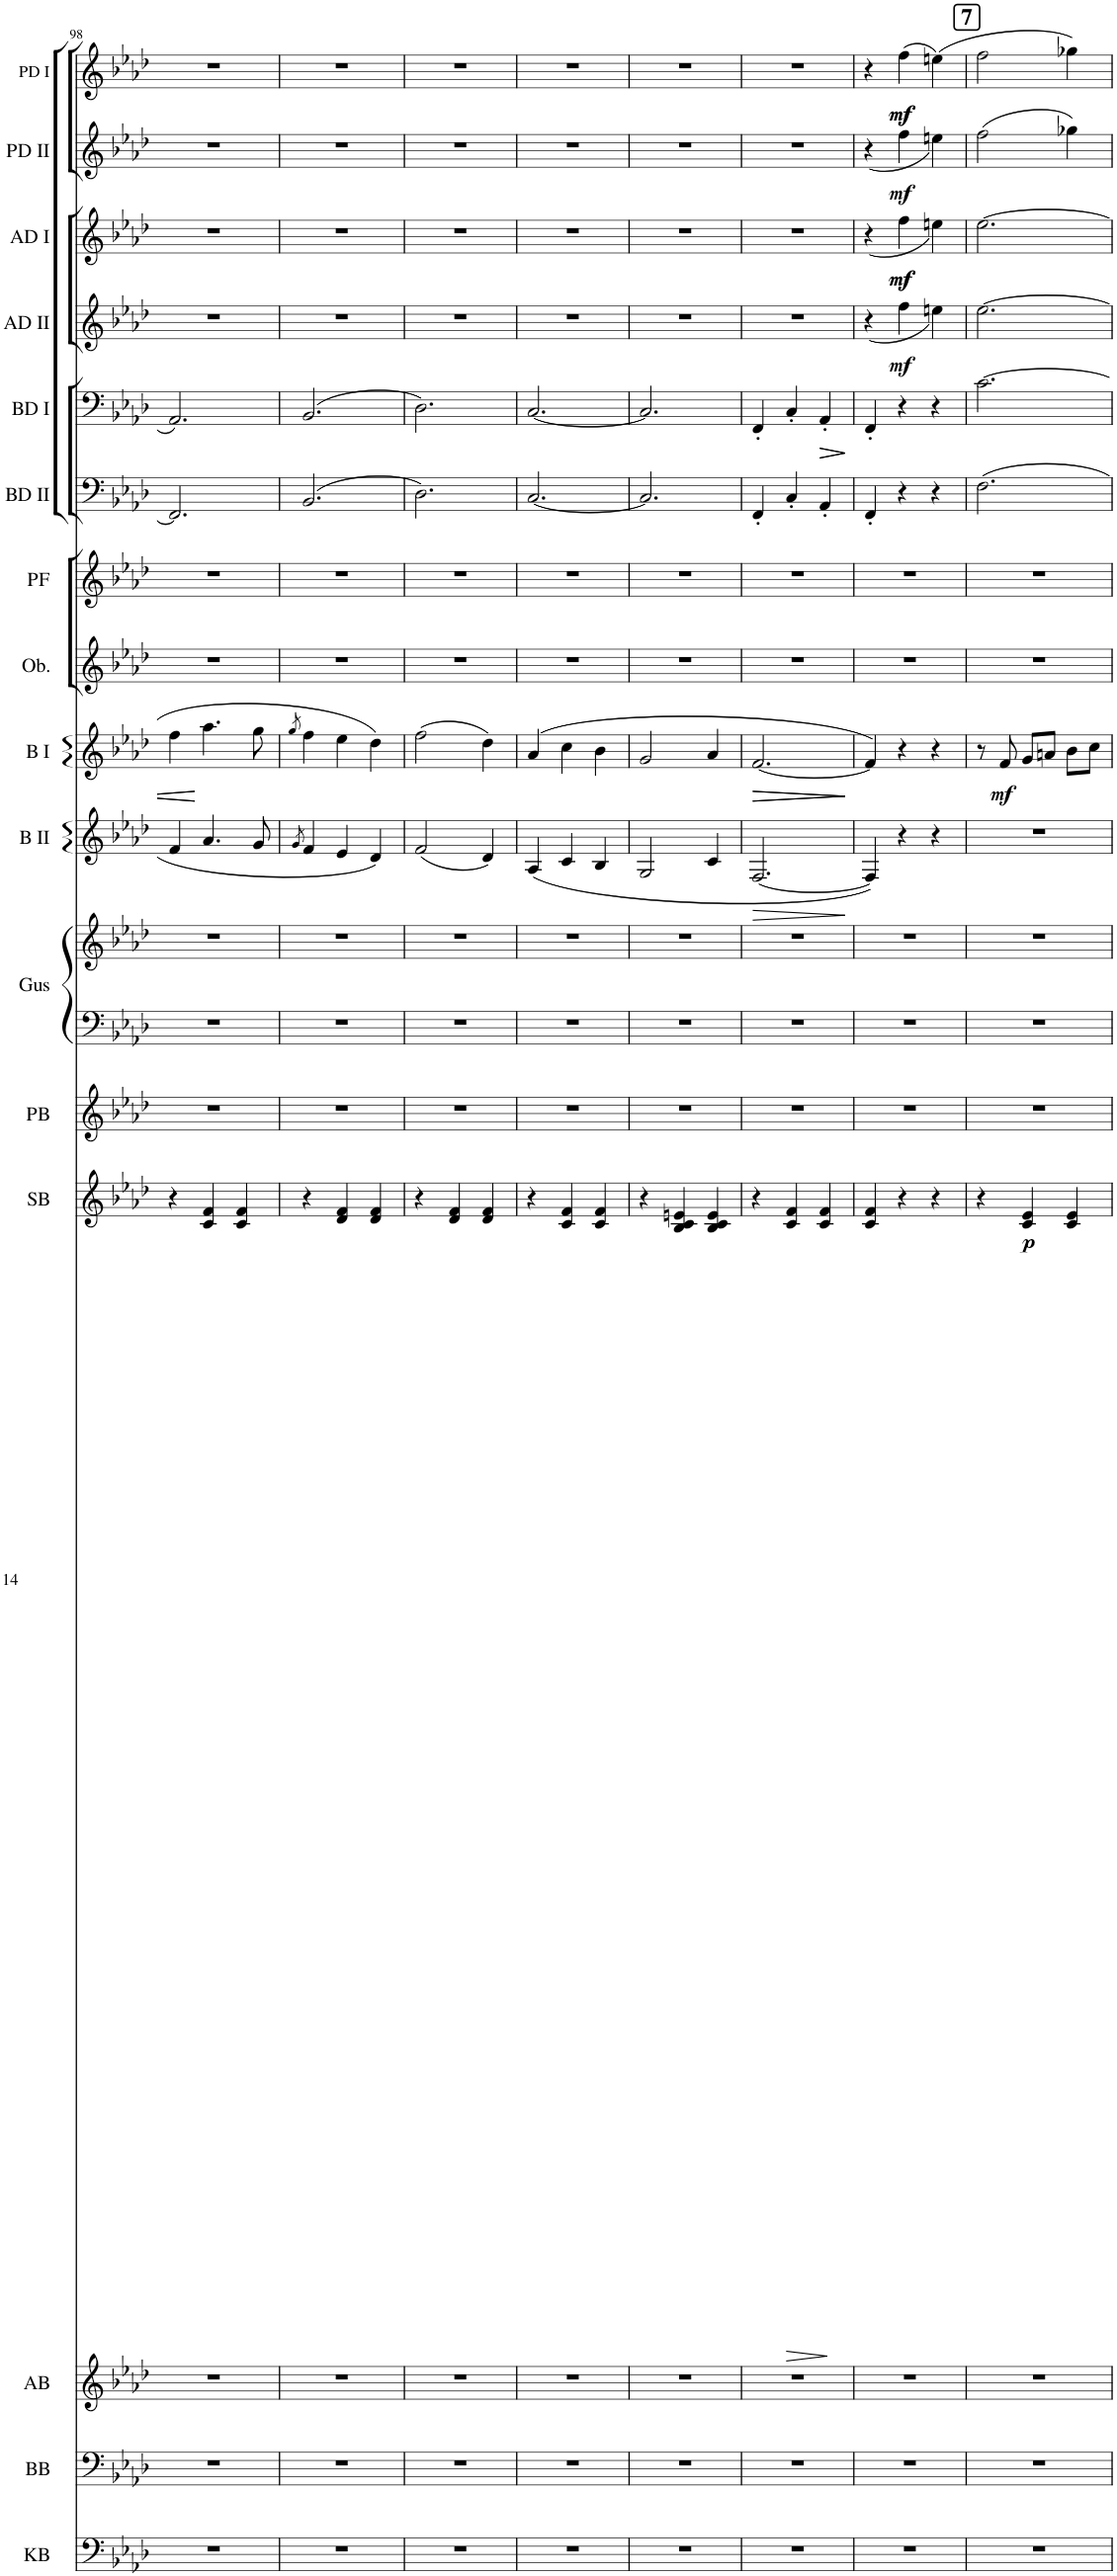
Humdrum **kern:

**kern	**kern	**kern	**kern	**dynam	**kern	**kern	**kern	**kern	**dynam	**kern	**dynam	**kern	**kern	**kern	**kern	**dynam	**kern	**dynam	**kern	**dynam	**kern	**dynam	**kern	**dynam
*part16	*part15	*part14	*part13	*part13	*part12	*part11	*part11	*part10	*part10	*part9	*part9	*part8	*part7	*part6	*part5	*part5	*part4	*part4	*part3	*part3	*part2	*part2	*part1	*part1
*staff17	*staff16	*staff15	*staff14	*staff14	*staff13	*staff12	*staff11	*staff10	*staff10	*staff9	*staff9	*staff8	*staff7	*staff6	*staff5	*staff5	*staff4	*staff4	*staff3	*staff3	*staff2	*staff2	*staff1	*staff1
*I"Kontrabas	*I"Basbalalajka	*I"Altbalalajka	*I"Sekundbalalajka	*	*I"Primbalalajka	*I"Gusli (klaviatur)	*	*I"Bajan II	*	*I"Bajan I	*	*I"Oboe	*I"Piccoloflöjt	*I"Basdomra II	*I"Basdomra I	*	*I"Altdomra II	*	*I"Altdomra I	*	*I"Primdomra II	*	*I"Primdomra I	*
*I'KB	*I'BB	*I'AB	*I'SB	*	*I'PB	*I'Gus	*	*I'B II	*	*I'B I	*	*I'Ob.	*I'PF	*I'BD II	*I'BD I	*	*I'AD II	*	*I'AD I	*	*I'PD II	*	*I'PD I	*
!!LO:PB:g=z
*clefF4	*clefF4	*clefG2	*clefG2	*	*clefG2	*clefF4	*clefG2	*clefG2	*	*clefG2	*	*clefG2	*clefG2	*clefF4	*clefF4	*	*clefG2	*	*clefG2	*	*clefG2	*	*clefG2	*
*	*	*	*	*	*	*	*	*	*	*	*	*	*Trd-7c-12	*	*	*	*	*	*	*	*	*	*	*
*k[b-e-a-d-]	*k[b-e-a-d-]	*k[b-e-a-d-]	*k[b-e-a-d-]	*	*k[b-e-a-d-]	*k[b-e-a-d-]	*k[b-e-a-d-]	*k[b-e-a-d-]	*	*k[b-e-a-d-]	*	*k[b-e-a-d-]	*k[b-e-a-d-]	*k[b-e-a-d-]	*k[b-e-a-d-]	*	*k[b-e-a-d-]	*	*k[b-e-a-d-]	*	*k[b-e-a-d-]	*	*k[b-e-a-d-]	*
*M3/4	*M3/4	*M3/4	*M3/4	*	*M3/4	*M3/4	*M3/4	*M3/4	*	*M3/4	*	*M3/4	*M3/4	*M3/4	*M3/4	*	*M3/4	*	*M3/4	*	*M3/4	*	*M3/4	*
=98	=98	=98	=98	=98	=98	=98	=98	=98	=98	=98	=98	=98	=98	=98	=98	=98	=98	=98	=98	=98	=98	=98	=98	=98
2.r	2.r	2.r	4r	.	2.r	2.r	2.r	4f/	.	4ff\	.	2.r	2.r	2.FF/]	2.AA-/	.	2.r	.	2.r	.	2.r	.	2.r	.
.	.	.	4c/ 4f/	.	.	.	.	4.a-/	.	4.aa-\	.	.	.	.	.	.	.	.	.	.	.	.	.	.
.	.	.	4c/ 4f/	.	.	.	.	.	.	.	.	.	.	.	.	.	.	.	.	.	.	.	.	.
.	.	.	.	.	.	.	.	8g/	.	8gg\	.	.	.	.	.	.	.	.	.	.	.	.	.	.
=99	=99	=99	=99	=99	=99	=99	=99	=99	=99	=99	=99	=99	=99	=99	=99	=99	=99	=99	=99	=99	=99	=99	=99	=99
.	.	.	.	.	.	.	.	8qg/	.	8qgg/	.	.	.	.	.	.	.	.	.	.	.	.	.	.
2.r	2.r	2.r	4r	.	2.r	2.r	2.r	4f/	.	4ff\	.	2.r	2.r	(2.BB-/	(2.BB-/	.	2.r	.	2.r	.	2.r	.	2.r	.
.	.	.	4d-/ 4f/	.	.	.	.	4e-/	.	4ee-\	.	.	.	.	.	.	.	.	.	.	.	.	.	.
.	.	.	4d-/ 4f/	.	.	.	.	4d-/	.	4dd-\	.	.	.	.	.	.	.	.	.	.	.	.	.	.
=100	=100	=100	=100	=100	=100	=100	=100	=100	=100	=100	=100	=100	=100	=100	=100	=100	=100	=100	=100	=100	=100	=100	=100	=100
2.r	2.r	2.r	4r	.	2.r	2.r	2.r	(2f/	.	(2ff\	.	2.r	2.r	2.D-\)	2.D-\)	.	2.r	.	2.r	.	2.r	.	2.r	.
.	.	.	4d-/ 4f/	.	.	.	.	.	.	.	.	.	.	.	.	.	.	.	.	.	.	.	.	.
.	.	.	4d-/ 4f/	.	.	.	.	4d-/)	.	4dd-\)	.	.	.	.	.	.	.	.	.	.	.	.	.	.
=101	=101	=101	=101	=101	=101	=101	=101	=101	=101	=101	=101	=101	=101	=101	=101	=101	=101	=101	=101	=101	=101	=101	=101	=101
2.r	2.r	2.r	4r	.	2.r	2.r	2.r	(4A-/	.	(4a-/	.	2.r	2.r	[2.C/	[2.C/	.	2.r	.	2.r	.	2.r	.	2.r	.
.	.	.	4c/ 4f/	.	.	.	.	4c/	.	4cc\	.	.	.	.	.	.	.	.	.	.	.	.	.	.
.	.	.	4c/ 4f/	.	.	.	.	4B-/	.	4b-\	.	.	.	.	.	.	.	.	.	.	.	.	.	.
=102	=102	=102	=102	=102	=102	=102	=102	=102	=102	=102	=102	=102	=102	=102	=102	=102	=102	=102	=102	=102	=102	=102	=102	=102
2.r	2.r	2.r	4r	.	2.r	2.r	2.r	2G/	.	2g/	.	2.r	2.r	2.C/]	2.C/]	.	2.r	.	2.r	.	2.r	.	2.r	.
.	.	.	4B-/ 4c/ 4en/	.	.	.	.	.	.	.	.	.	.	.	.	.	.	.	.	.	.	.	.	.
.	.	.	4B-/ 4c/ 4e/	.	.	.	.	4c/	.	4a-/	.	.	.	.	.	.	.	.	.	.	.	.	.	.
=103	=103	=103	=103	=103	=103	=103	=103	=103	=103	=103	=103	=103	=103	=103	=103	=103	=103	=103	=103	=103	=103	=103	=103	=103
!	!	!	!	!	!	!	!	!	!LO:HP:b	!	!LO:HP:b	!	!	!	!	!	!	!	!	!	!	!	!	!
!	!	!	!	!	!	!	!	!	!	!	!LO:HP:n=1:b	!	!	!	!	!	!	!	!	!	!	!	!	!
2.r	2.r	2.r	4r	.	2.r	2.r	2.r	[2.F/	>	[2.f/	> >	2.r	2.r	4FF'/	4FF'/	.	2.r	.	2.r	.	2.r	.	2.r	.
!	!	!	!	!LO:HP:b	!	!	!	!	!	!	!	!	!	!	!	!	!	!	!	!	!	!	!	!
.	.	.	4c/ 4f/	>	.	.	.	.	.	.	.	.	.	4C'/	4C'/	.	.	.	.	.	.	.	.	.
!	!	!	!	!	!	!	!	!	!	!	!	!	!	!	!	!LO:HP:b	!	!	!	!	!	!	!	!
!	!	!	!	!	!	!	!	!	!	!	!	!	!	!	!	!LO:HP:n=1:b	!	!	!	!	!	!	!	!
.	.	.	4c/ 4f/	]	.	.	.	.	.	.	.	.	.	4AA-'/	4AA-'/	> >	.	.	.	.	.	.	.	.
.	.	.	.	.	.	.	.	.	]	.	]	.	.	.	.	]	.	.	.	.	.	.	.	.
=104	=104	=104	=104	=104	=104	=104	=104	=104	=104	=104	=104	=104	=104	=104	=104	=104	=104	=104	=104	=104	=104	=104	=104	=104
2.r	2.r	2.r	4c/ 4f/	.	2.r	2.r	2.r	4F/])	.	4f/])	.	2.r	2.r	4FF'/	4FF'/	.	(4r	.	(4r	.	(4r	.	4r	.
!	!	!	!	!	!	!	!	!	!	!	!	!	!	!	!	!	!	!LO:DY:b	!	!LO:DY:b	!	!	!	!
!	!	!	!	!	!	!	!	!	!	!	!	!	!	!	!	!	!	!	!	!LO:DY:n=1:b	!	!LO:DY:b	!	!LO:DY:b
!	!	!	!	!	!	!	!	!	!	!	!	!	!	!	!	!	!	!	!	!	!	!	!	!LO:DY:n=1:b
.	.	.	4r	.	.	.	.	4r	.	4r	]	.	.	4r	4r	]	4ff\	mf	4ff\	mf mf	4ff\	mf	(4ff\	mf mf
.	.	.	4r	.	.	.	.	4r	.	4r	.	.	.	4r	4r	.	4een\)	.	4een\)	.	4een\)	.	(4een\)	.
!!LO:REH:place=s1:a:B:cj:fs=14:t=7
=105	=105	=105	=105	=105	=105	=105	=105	=105	=105	=105	=105	=105	=105	=105	=105	=105	=105	=105	=105	=105	=105	=105	=105	=105
2.r	2.r	2.r	4r	.	2.r	2.r	2.r	2.r	.	8r	.	2.r	2.r	2.F\	[2.c\	.	[2.ee-\	.	[2.ee-\	.	(2ff\	.	2ff\	.
!	!	!	!	!	!	!	!	!	!	!	!LO:DY:b	!	!	!	!	!	!	!	!	!	!	!	!	!
.	.	.	.	.	.	.	.	.	.	8f/	mf	.	.	.	.	.	.	.	.	.	.	.	.	.
!	!	!	!	!LO:DY:b	!	!	!	!	!	!	!	!	!	!	!	!	!	!	!	!	!	!	!	!
.	.	.	4c/ 4e-/	p	.	.	.	.	.	8g/L	.	.	.	.	.	.	.	.	.	.	.	.	.	.
.	.	.	.	.	.	.	.	.	.	8an/J	.	.	.	.	.	.	.	.	.	.	.	.	.	.
.	.	.	4c/ 4e-/	.	.	.	.	.	.	8b-\L	.	.	.	.	.	.	.	.	.	.	4gg-X\)	.	4gg-X\)	.
.	.	.	.	.	.	.	.	.	.	8cc\J	.	.	.	.	.	.	.	.	.	.	.	.	.	.
=	=	=	=	=	=	=	=	=	=	=	=	=	=	=	=	=	=	=	=	=	=	=	=	=
*-	*-	*-	*-	*-	*-	*-	*-	*-	*-	*-	*-	*-	*-	*-	*-	*-	*-	*-	*-	*-	*-	*-	*-	*-
